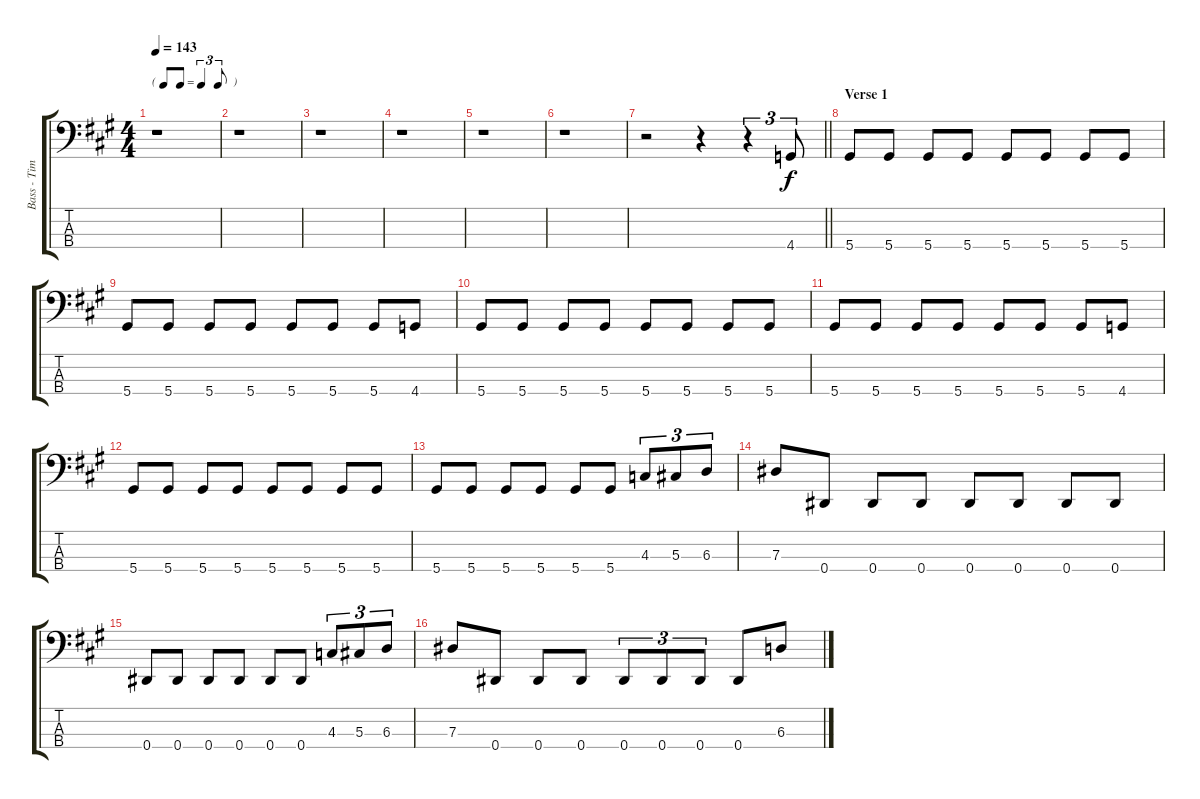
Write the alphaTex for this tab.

\track ("Bass - Tim Gaines" "Bass - Tim") {instrument electricbassfinger}
\staff {score tabs}
\tuning (Gb2 Db2 Ab1 Eb1) {hide}
\ts (4 4)
\tf triplet8th
\tempo 143
\clef f4
\ks a
r.1{dy f} |
r.1 |
r.1 |
r.1 |
r.1 |
r.1 |
\barLineRight lightlight
r.2 r.4 r.4{tu (3 2)} 4.4.8{tu (3 2)} |
\section ("" "Verse 1")
5.4.8 5.4.8 5.4.8 5.4.8 5.4.8 5.4.8 5.4.8 5.4.8 |
5.4.8 5.4.8 5.4.8 5.4.8 5.4.8 5.4.8 5.4.8 4.4.8 |
5.4.8 5.4.8 5.4.8 5.4.8 5.4.8 5.4.8 5.4.8 5.4.8 |
5.4.8 5.4.8 5.4.8 5.4.8 5.4.8 5.4.8 5.4.8 4.4.8 |
5.4.8 5.4.8 5.4.8 5.4.8 5.4.8 5.4.8 5.4.8 5.4.8 |
5.4.8 5.4.8 5.4.8 5.4.8 5.4.8 5.4.8 4.3.8{tu (3 2)} 5.3.8{tu (3 2)} 6.3.8{tu (3 2)} |
7.3.8 0.4.8 0.4.8 0.4.8 0.4.8 0.4.8 0.4.8 0.4.8 |
0.4.8 0.4.8 0.4.8 0.4.8 0.4.8 0.4.8 4.3.8{tu (3 2)} 5.3.8{tu (3 2)} 6.3.8{tu (3 2)} |
7.3.8 0.4.8 0.4.8 0.4.8 0.4.8{tu (3 2)} 0.4.8{tu (3 2)} 0.4.8{tu (3 2)} 0.4.8 6.3.8
